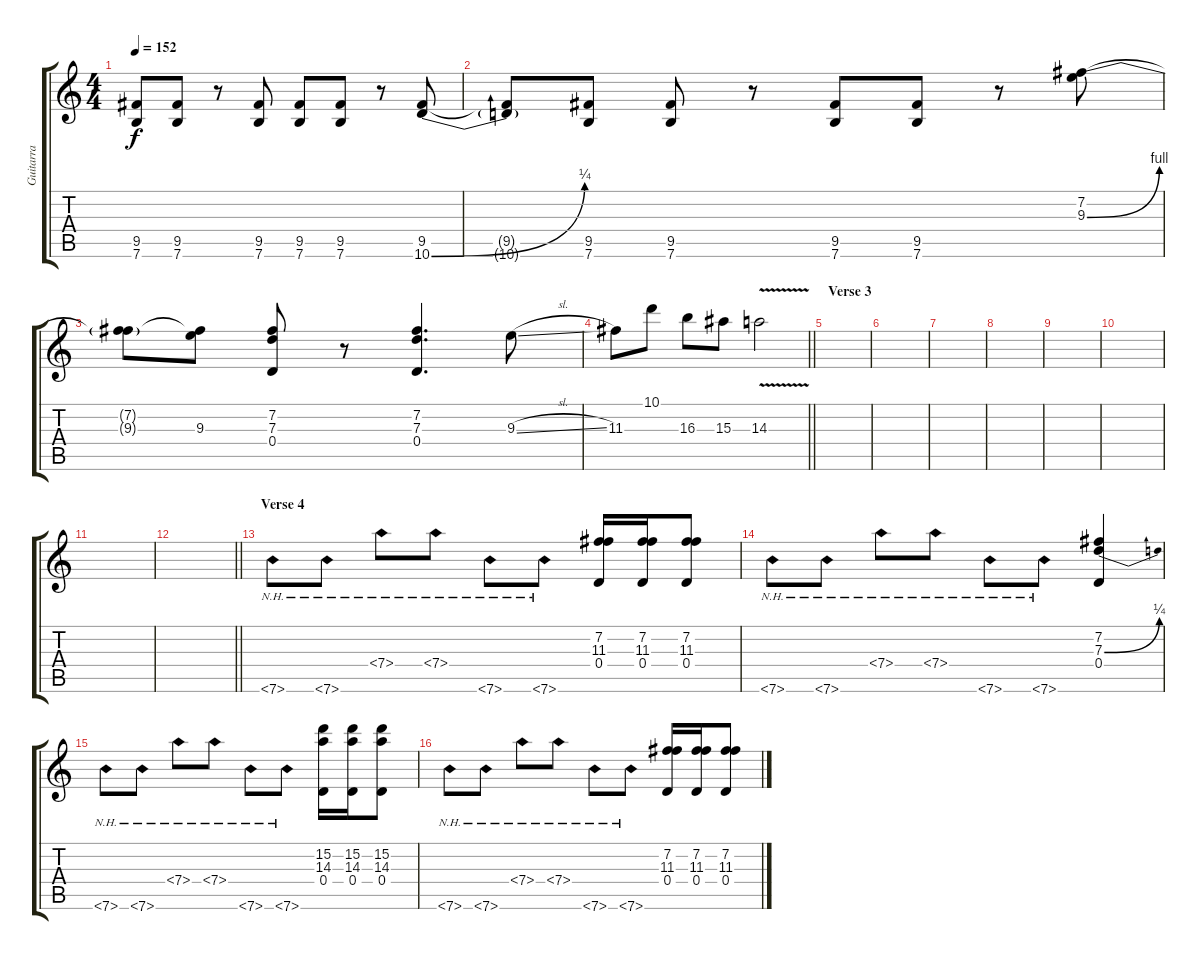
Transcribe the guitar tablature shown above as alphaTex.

\track ("Guitarra" "Guitarra") {instrument overdrivenguitar}
\staff {score tabs}
\tuning (E4 B3 G3 D3 A2 E2) {hide}
\ts (4 4)
\tempo 152
\clef g2
\ks c
(9.5 7.6).8{dy f} (9.5 7.6).8 r.8 (9.5 7.6).8 (9.5 7.6).8 (9.5 7.6).8 r.8 (9.5 10.6{be (bend 0 0 60 1)}).8 |
(9.5{t} 10.6{t}).8 (9.5 7.6).8 (9.5 7.6).8 r.8 (9.5 7.6).8 (9.5 7.6).8 r.8 (7.2 9.3{be (bend 0 0 60 4)}).8 |
(7.2{t} 9.3{t}).8 (7.2{t} 9.3).8 (7.2 7.3 0.4).8 r.8 (7.2 7.3 0.4).4{d} 9.3{sl}.8 |
\barLineRight lightlight
11.3.8 10.1.8 16.3.8 15.3.8 14.3{v}.2 |
\section ("" "Verse 3")
|
|
|
|
|
|
|
\barLineRight lightlight
|
\section ("" "Verse 4")
7.6{nh}.8 7.6{nh}.8 7.4{nh}.8 7.4{nh}.8 7.6{nh}.8 7.6{nh}.8 (7.2 11.3 0.4).16 (7.2 11.3 0.4).16 (7.2 11.3 0.4).8 |
7.6{nh}.8 7.6{nh}.8 7.4{nh}.8 7.4{nh}.8 7.6{nh}.8 7.6{nh}.8 (7.2 7.3{be (bend 0 0 60 1)} 0.4).4 |
7.6{nh}.8 7.6{nh}.8 7.4{nh}.8 7.4{nh}.8 7.6{nh}.8 7.6{nh}.8 (15.2 14.3 0.4).16 (15.2 14.3 0.4).16 (15.2 14.3 0.4).8 |
7.6{nh}.8 7.6{nh}.8 7.4{nh}.8 7.4{nh}.8 7.6{nh}.8 7.6{nh}.8 (7.2 11.3 0.4).16 (7.2 11.3 0.4).16 (7.2 11.3 0.4).8
